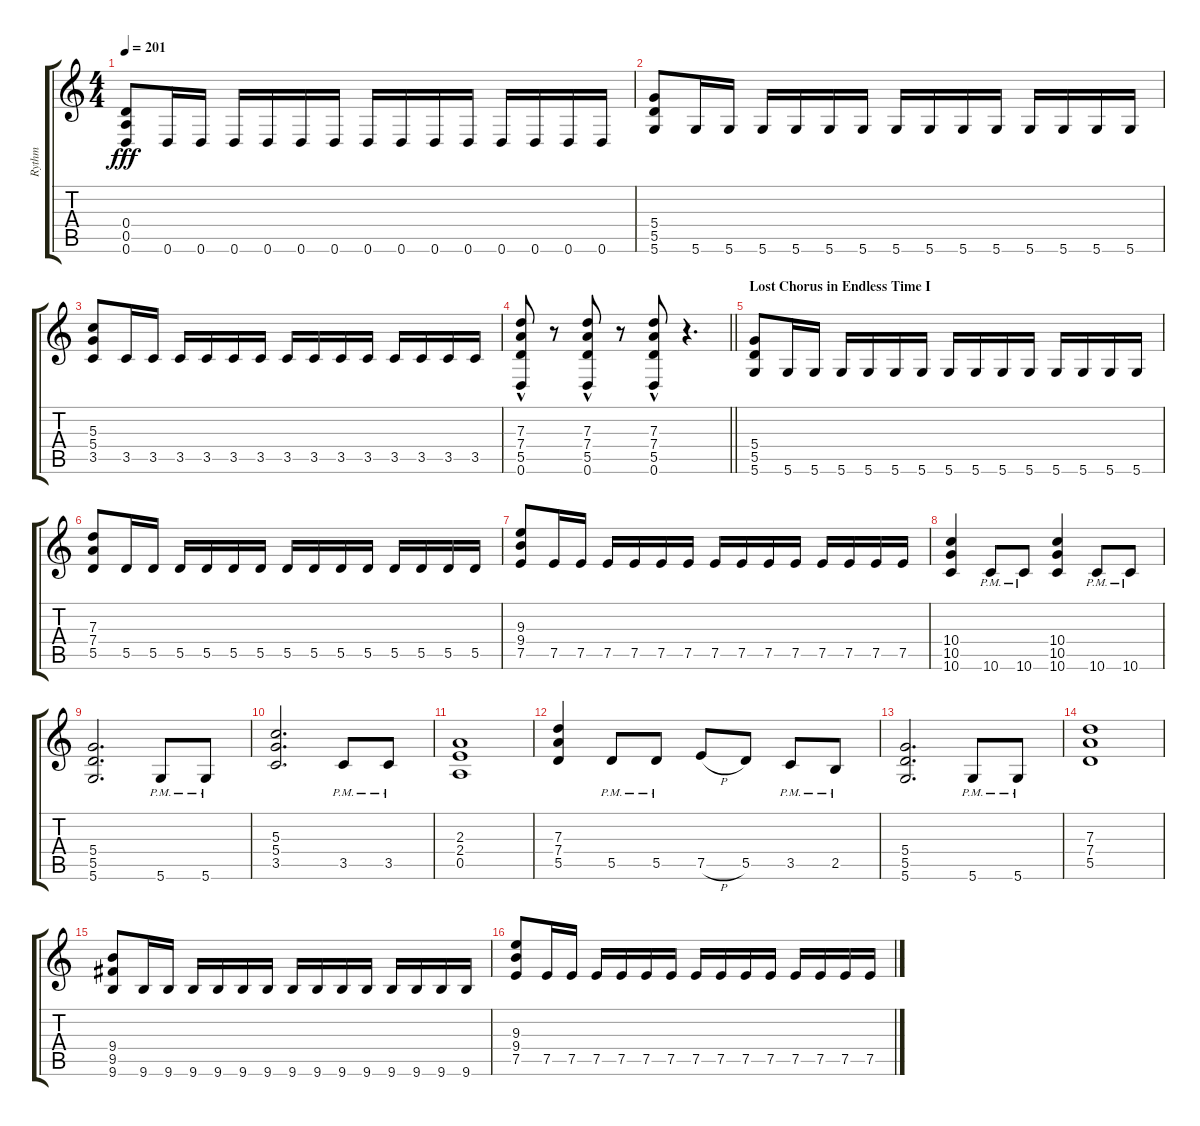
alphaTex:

\track ("Rythm" "Rythm") {instrument distortionguitar}
\staff {score tabs}
\tuning (E4 B3 G3 D3 A2 D2) {hide}
\ts (4 4)
\tempo 201
\clef g2
\ks c
(0.4 0.5 0.6).8{dy fff} 0.6.16 0.6.16 0.6.16 0.6.16 0.6.16 0.6.16 0.6.16 0.6.16 0.6.16 0.6.16 0.6.16 0.6.16 0.6.16 0.6.16 |
(5.4 5.5 5.6).8 5.6.16 5.6.16 5.6.16 5.6.16 5.6.16 5.6.16 5.6.16 5.6.16 5.6.16 5.6.16 5.6.16 5.6.16 5.6.16 5.6.16 |
(5.3 5.4 3.5).8 3.5.16 3.5.16 3.5.16 3.5.16 3.5.16 3.5.16 3.5.16 3.5.16 3.5.16 3.5.16 3.5.16 3.5.16 3.5.16 3.5.16 |
\barLineRight lightlight
(7.3{hac} 7.4 5.5 0.6).8 r.8 (7.3{hac} 7.4 5.5 0.6).8 r.8 (7.3 7.4{hac} 5.5 0.6).8 r.4{d} |
\section ("" "Lost Chorus in Endless Time I")
(5.4 5.5 5.6).8 5.6.16 5.6.16 5.6.16 5.6.16 5.6.16 5.6.16 5.6.16 5.6.16 5.6.16 5.6.16 5.6.16 5.6.16 5.6.16 5.6.16 |
(7.3 7.4 5.5).8 5.5.16 5.5.16 5.5.16 5.5.16 5.5.16 5.5.16 5.5.16 5.5.16 5.5.16 5.5.16 5.5.16 5.5.16 5.5.16 5.5.16 |
(9.3 9.4 7.5).8 7.5.16 7.5.16 7.5.16 7.5.16 7.5.16 7.5.16 7.5.16 7.5.16 7.5.16 7.5.16 7.5.16 7.5.16 7.5.16 7.5.16 |
(10.4 10.5 10.6).4 10.6{pm}.8 10.6{pm}.8 (10.4 10.5 10.6).4 10.6{pm}.8 10.6{pm}.8 |
(5.4 5.5 5.6).2{d} 5.6{pm}.8 5.6{pm}.8 |
(5.3 5.4 3.5).2{d} 3.5{pm}.8 3.5{pm}.8 |
(2.3 2.4 0.5).1 |
(7.3 7.4 5.5).4 5.5{pm}.8 5.5{pm}.8 7.5{h}.8 5.5.8 3.5{pm}.8 2.5{pm}.8 |
(5.4 5.5 5.6).2{d} 5.6{pm}.8 5.6{pm}.8 |
(7.3 7.4 5.5).1 |
(9.4 9.5 9.6).8 9.6.16 9.6.16 9.6.16 9.6.16 9.6.16 9.6.16 9.6.16 9.6.16 9.6.16 9.6.16 9.6.16 9.6.16 9.6.16 9.6.16 |
(9.3 9.4 7.5).8 7.5.16 7.5.16 7.5.16 7.5.16 7.5.16 7.5.16 7.5.16 7.5.16 7.5.16 7.5.16 7.5.16 7.5.16 7.5.16 7.5.16
